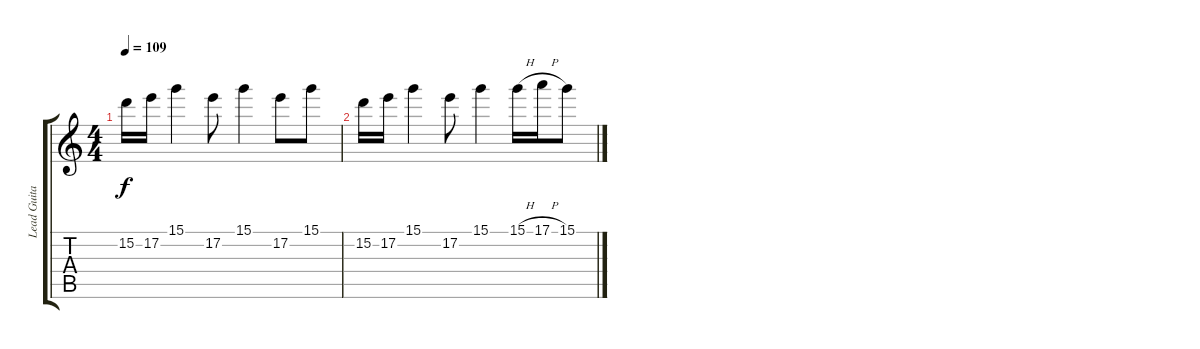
\track ("Lead Guitar 1" "Lead Guita") {instrument electricguitarclean}
\staff {score tabs}
\tuning (E4 B3 G3 D3 A2 E2) {hide}
\ts (4 4)
\tempo 109
\clef g2
\ks c
15.2.16{dy f} 17.2.16 15.1.4 17.2.8 15.1.4 17.2.8 15.1.8 |
15.2.16 17.2.16 15.1.4 17.2.8 15.1.4 15.1{h}.16 17.1{h}.16 15.1.8
